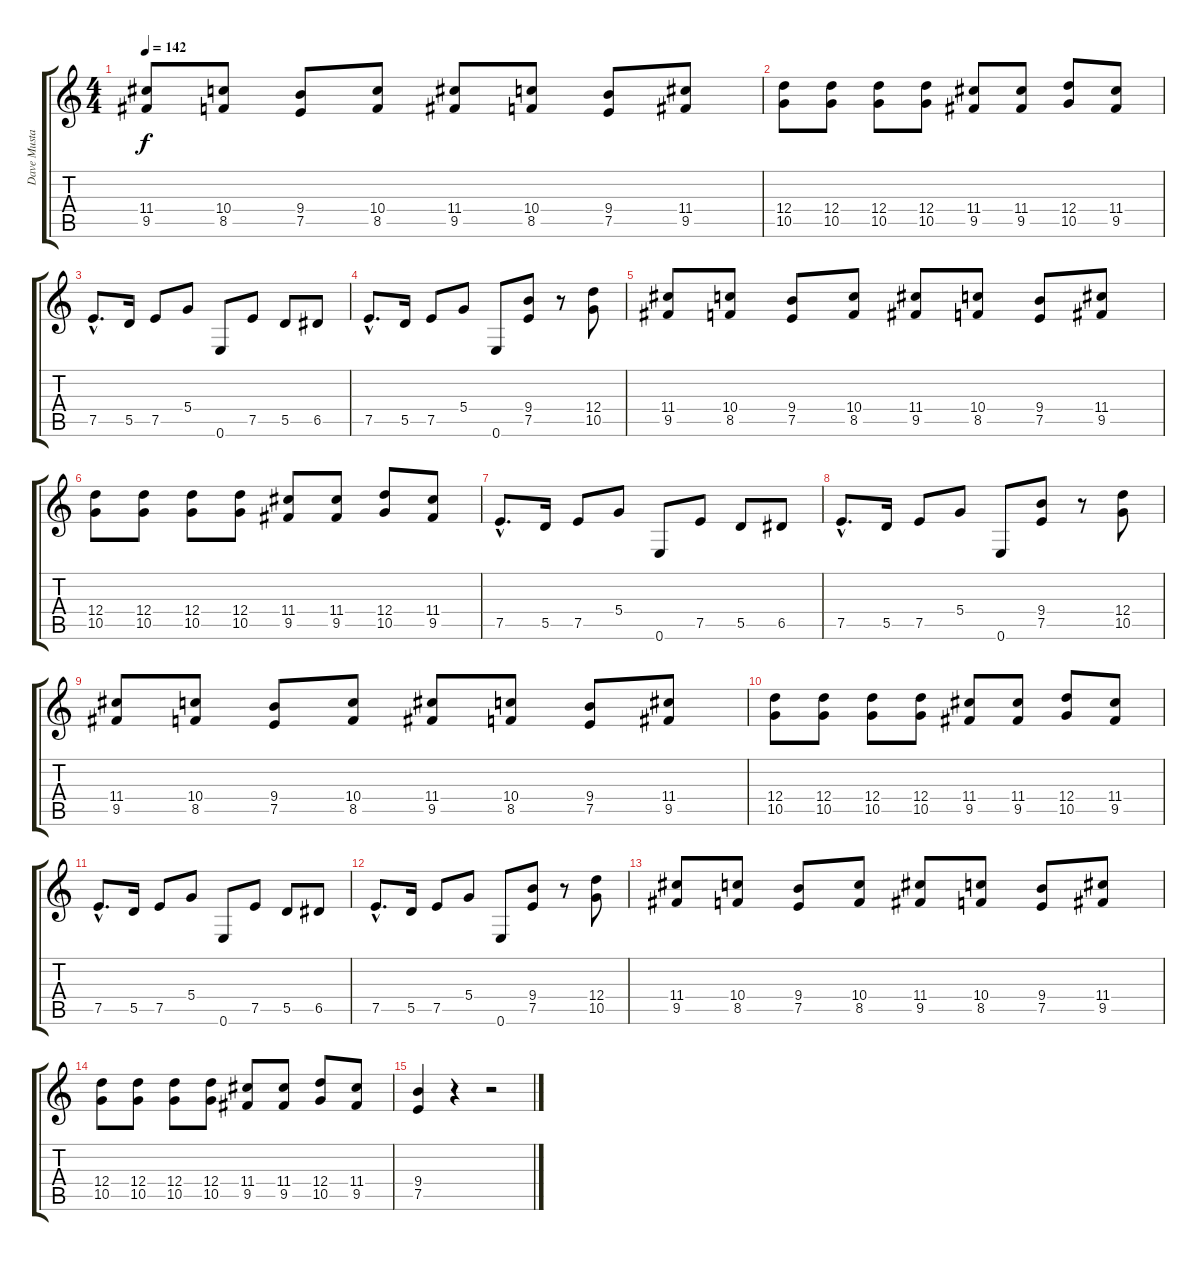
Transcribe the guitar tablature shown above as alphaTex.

\track ("Dave Mustaine" "Dave Musta") {instrument distortionguitar}
\staff {score tabs}
\tuning (E4 B3 G3 D3 A2 E2) {hide}
\ts (4 4)
\tempo 142
\clef g2
\ks c
(11.4 9.5).8{dy f} (10.4 8.5).8 (9.4 7.5).8 (10.4 8.5).8 (11.4 9.5).8 (10.4 8.5).8 (9.4 7.5).8 (11.4 9.5).8 |
(12.4 10.5).8 (12.4 10.5).8 (12.4 10.5).8 (12.4 10.5).8 (11.4 9.5).8 (11.4 9.5).8 (12.4 10.5).8 (11.4 9.5).8 |
7.5{hac}.8{d} 5.5.16 7.5.8 5.4.8 0.6.8 7.5.8 5.5.8 6.5.8 |
7.5{hac}.8{d} 5.5.16 7.5.8 5.4.8 0.6.8 (9.4 7.5).8 r.8 (12.4 10.5).8 |
(11.4 9.5).8 (10.4 8.5).8 (9.4 7.5).8 (10.4 8.5).8 (11.4 9.5).8 (10.4 8.5).8 (9.4 7.5).8 (11.4 9.5).8 |
(12.4 10.5).8 (12.4 10.5).8 (12.4 10.5).8 (12.4 10.5).8 (11.4 9.5).8 (11.4 9.5).8 (12.4 10.5).8 (11.4 9.5).8 |
7.5{hac}.8{d} 5.5.16 7.5.8 5.4.8 0.6.8 7.5.8 5.5.8 6.5.8 |
7.5{hac}.8{d} 5.5.16 7.5.8 5.4.8 0.6.8 (9.4 7.5).8 r.8 (12.4 10.5).8 |
(11.4 9.5).8 (10.4 8.5).8 (9.4 7.5).8 (10.4 8.5).8 (11.4 9.5).8 (10.4 8.5).8 (9.4 7.5).8 (11.4 9.5).8 |
(12.4 10.5).8 (12.4 10.5).8 (12.4 10.5).8 (12.4 10.5).8 (11.4 9.5).8 (11.4 9.5).8 (12.4 10.5).8 (11.4 9.5).8 |
7.5{hac}.8{d} 5.5.16 7.5.8 5.4.8 0.6.8 7.5.8 5.5.8 6.5.8 |
7.5{hac}.8{d} 5.5.16 7.5.8 5.4.8 0.6.8 (9.4 7.5).8 r.8 (12.4 10.5).8 |
(11.4 9.5).8 (10.4 8.5).8 (9.4 7.5).8 (10.4 8.5).8 (11.4 9.5).8 (10.4 8.5).8 (9.4 7.5).8 (11.4 9.5).8 |
(12.4 10.5).8 (12.4 10.5).8 (12.4 10.5).8 (12.4 10.5).8 (11.4 9.5).8 (11.4 9.5).8 (12.4 10.5).8 (11.4 9.5).8 |
(9.4 7.5).4 r.4 r.2
